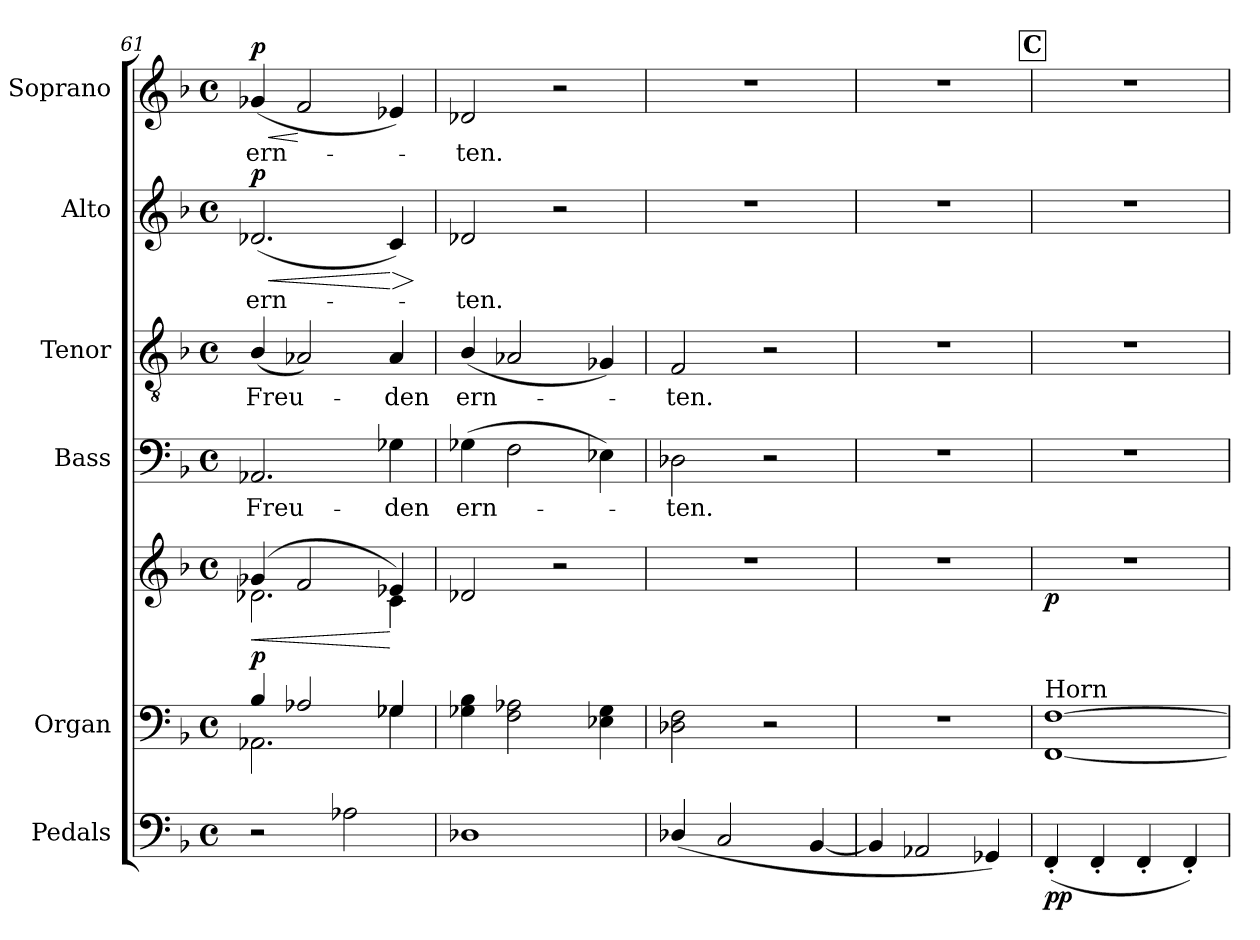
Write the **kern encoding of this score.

**kern	**dynam	**kern	**kern	**dynam	**kern	**text	**kern	**text	**kern	**text	**dynam	**kern	**text	**dynam
*part6	*part6	*part5	*part5	*part5	*part4	*part4	*part3	*part3	*part2	*part2	*part2	*part1	*part1	*part1
*staff7	*staff7	*staff6	*staff5	*staff5/6	*staff4	*staff4	*staff3	*staff3	*staff2	*staff2	*staff2	*staff1	*staff1	*staff1
*I"Pedals	*	*I"Organ	*	*	*I"Bass	*	*I"Tenor	*	*I"Alto	*	*	*I"Soprano	*	*
*	*	*I'Org.	*	*	*I'B.	*	*I'T.	*	*I'A.	*	*	*I'S.	*	*
*clefF4	*	*clefF4	*clefG2	*	*clefF4	*	*clefGv2	*	*clefG2	*	*	*clefG2	*	*
*	*	*	*	*	*	*	*ITrd7c12	*	*	*	*	*	*	*
*k[b-]	*	*k[b-]	*k[b-]	*	*k[b-]	*	*k[b-]	*	*k[b-]	*	*	*k[b-]	*	*
*F:	*	*F:	*F:	*	*F:	*	*F:	*	*F:	*	*	*F:	*	*
*M4/4	*	*M4/4	*M4/4	*	*M4/4	*	*M4/4	*	*M4/4	*	*	*M4/4	*	*
*met(c)	*	*met(c)	*met(c)	*	*met(c)	*	*met(c)	*	*met(c)	*	*	*met(c)	*	*
=61	=61	=61	=61	=61	=61	=61	=61	=61	=61	=61	=61	=61	=61	=61
*	*	*^	*	*	*	*	*	*	*	*	*	*	*	*
!	!	!	!	!	!LO:HP:b	!	!	!	!	!	!	!	!	!	!
*	*	*	*	*^	*	*	*	*	*	*	*	*	*	*	*
!	!	!	!	!	!	!LO:HP:n=1:b	!	!	!	!	!	!	!	!	!	!
!	!	!	!	!	!	!	!	!LO:LY:b:color=#000000	!	!	!	!	!	!	!	!
!	!	!	!	!	!	!	!	!	!	!LO:LY:b:color=#000000	!	!	!	!	!	!
!	!	!	!	!	!	!	!	!	!	!	!	!LO:LY:b:color=#000000	!LO:HP:b	!	!	!
!	!	!	!	!	!	!	!	!	!	!	!	!	!	!	!LO:LY:b:color=#000000	!LO:HP:b
!	!	!	!	!	!	!	!	!	!	!	!	!	!	!	!	!LO:HP:n=1:b
2r	.	4B-i/	2.AA-Xi\	(4g-Xi/	2.d-Xi\	< > p	2.AA-Xi/	Freu-	(4BB-i/	Freu-	(2.d-Xi/	ern-	< p	(4g-Xi/	ern-	< > p
.	.	2A-Xi/	.	2fi/	.	.	.	.	2AA-Xi/)	.	.	.	.	2fi/	.	[
2A-Xi\	.	.	.	.	.	.	.	.	.	.	.	.	.	.	.	.
!	!	!	!	!	!	!	!	!LO:LY:b:color=#000000	!	!	!	!	!	!	!	!
!	!	!	!	!	!	!	!	!	!	!LO:LY:b:color=#000000	!	!	!LO:HP:n=1:b	!	!	!
.	.	4G-Xi/	4G-i\	4e-Xi/)	4ci\	[	4G-Xi\	-den	4AA-i/	-den	4ci/)	.	[ >	4e-Xi/)	.	]
*	*	*v	*v	*	*	*	*	*	*	*	*	*	*	*	*	*
*	*	*	*v	*v	*	*	*	*	*	*	*	*	*	*	*
.	.	.	.	]	.	.	.	.	.	.	]	.	.	.
!!LO:LB:g=z
=62	=62	=62	=62	=62	=62	=62	=62	=62	=62	=62	=62	=62	=62	=62
!	!	!	!	!	!	!LO:LY:b:color=#000000	!	!	!	!	!	!	!	!
!	!	!	!	!	!	!	!	!LO:LY:b:color=#000000	!	!	!	!	!	!
!	!	!	!	!	!	!	!	!	!	!LO:LY:b:color=#000000	!	!	!	!
!	!	!	!	!	!	!	!	!	!	!	!	!	!LO:LY:b:color=#000000	!
1D-Xi	.	4G-Xi\ 4B-i	2d-Xi/	.	(4G-Xi\	ern-	(4BB-i/	ern-	2d-Xi/	-ten.	.	2d-Xi/	-ten.	.
.	.	2Fi\ 2A-Xi	.	.	2Fi\	.	2AA-Xi/	.	.	.	.	.	.	.
.	.	.	2r	.	.	.	.	.	2r	.	.	2r	.	.
.	.	4E-Xi\ 4G-i	.	.	4E-Xi\)	.	4GG-Xi/)	.	.	.	.	.	.	.
=63	=63	=63	=63	=63	=63	=63	=63	=63	=63	=63	=63	=63	=63	=63
!	!	!	!	!	!	!LO:LY:b:color=#000000	!	!	!	!	!	!	!	!
!	!	!	!	!	!	!	!	!LO:LY:b:color=#000000	!	!	!	!	!	!
(4D-Xi/	.	2D-Xi\ 2Fi	1r	.	2D-Xi\	-ten.	2FFi/	-ten.	1r	.	.	1r	.	.
2Ci/	.	.	.	.	.	.	.	.	.	.	.	.	.	.
.	.	2r	.	.	2r	.	2r	.	.	.	.	.	.	.
[4BB-i/	.	.	.	.	.	.	.	.	.	.	.	.	.	.
=64	=64	=64	=64	=64	=64	=64	=64	=64	=64	=64	=64	=64	=64	=64
4BB-i/]	.	1r	1r	.	1r	.	1r	.	1r	.	.	1r	.	.
2AA-Xi/	.	.	.	.	.	.	.	.	.	.	.	.	.	.
4GG-Xi/)	.	.	.	.	.	.	.	.	.	.	.	.	.	.
!!LO:REH:place=s1:B:color=#000000:enc=box:fs=17.1407:t=C
=65	=65	=65	=65	=65	=65	=65	=65	=65	=65	=65	=65	=65	=65	=65
!	!	!LO:TX:a:t=Horn	!	!	!	!	!	!	!	!	!	!	!	!
(4FF'i/	pp	[1FFi [1Fi	1r	p	1r	.	1r	.	1r	.	.	1r	.	.
4FF'i/	.	.	.	.	.	.	.	.	.	.	.	.	.	.
4FF'i/	.	.	.	.	.	.	.	.	.	.	.	.	.	.
4FF'i/)	.	.	.	.	.	.	.	.	.	.	.	.	.	.
=	=	=	=	=	=	=	=	=	=	=	=	=	=	=
*-	*-	*-	*-	*-	*-	*-	*-	*-	*-	*-	*-	*-	*-	*-
